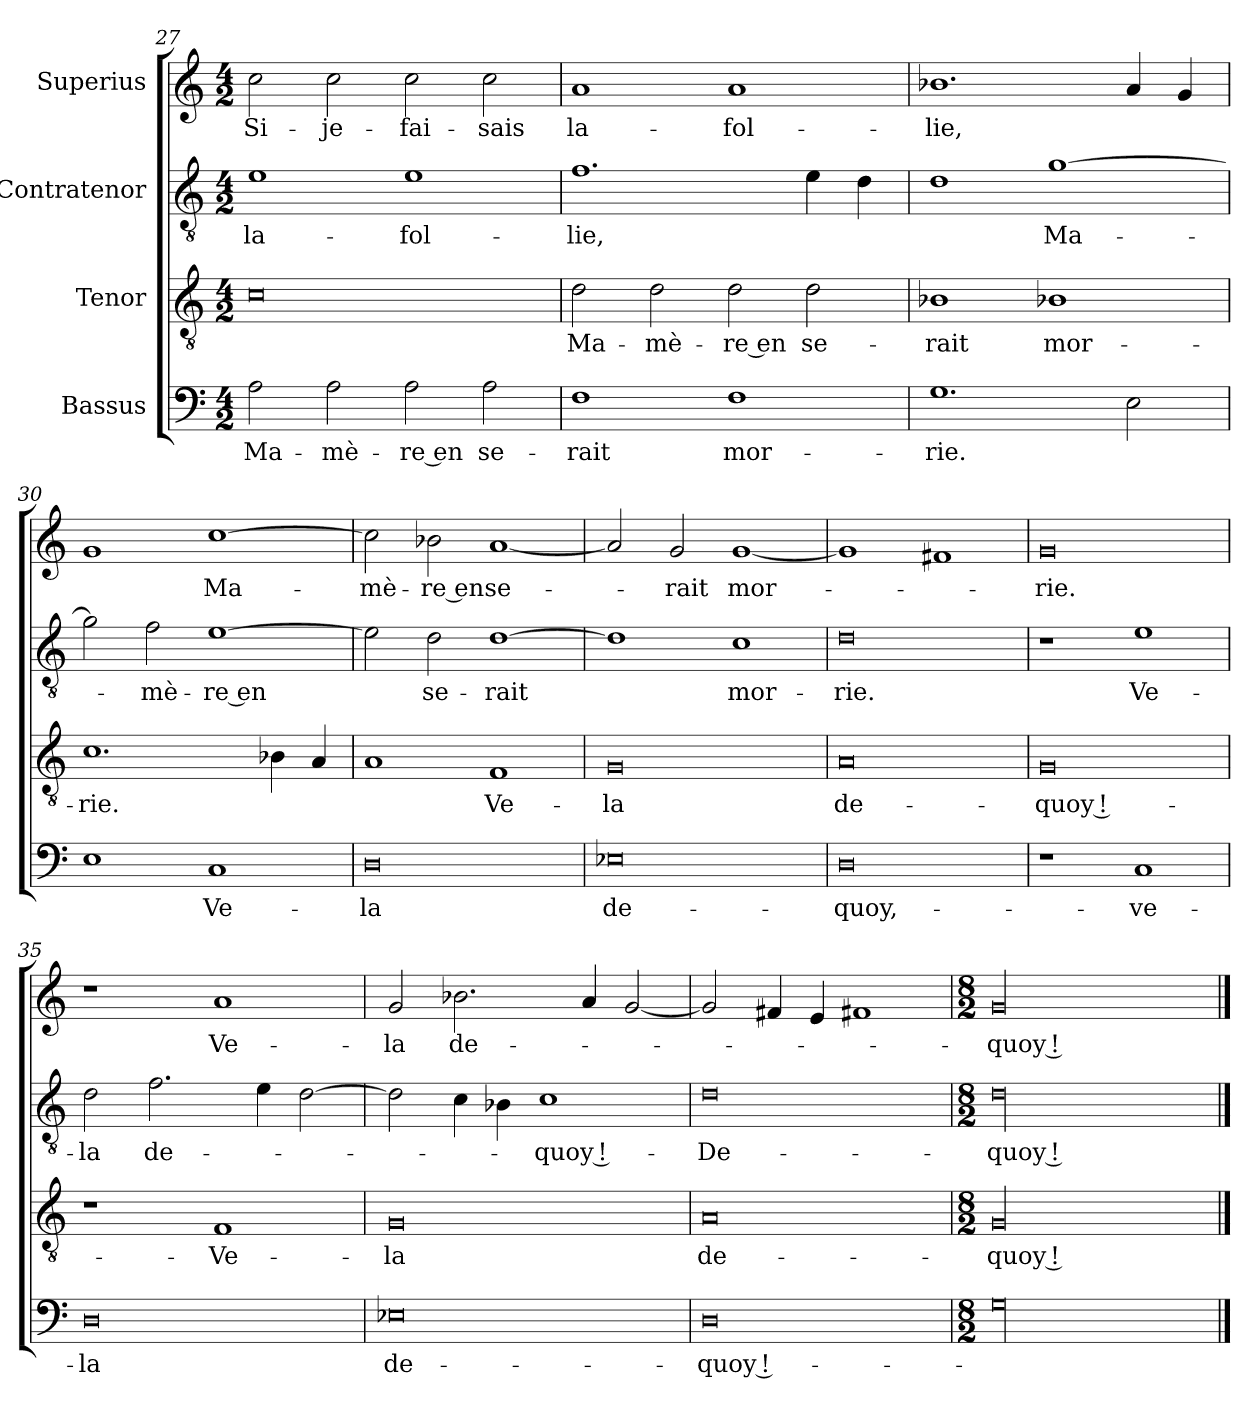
**kern	**text	**kern	**text	**kern	**text	**kern	**text
*part4	*part4	*part3	*part3	*part2	*part2	*part1	*part1
*staff4	*staff4	*staff3	*staff3	*staff2	*staff2	*staff1	*staff1
*I"Bassus	*	*I"Tenor	*	*I"Contratenor	*	*I"Superius	*
*clefF4	*	*clefGv2	*	*clefGv2	*	*clefG2	*
*k[]	*	*k[]	*	*k[]	*	*k[]	*
*M4/2	*	*M4/2	*	*M4/2	*	*M4/2	*
=27	=27	=27	=27	=27	=27	=27	=27
2A\	Ma-	0c\	.	1e\	la-	2cc\	Si-
2A\	mè-	.	.	.	.	2cc\	je-
2A\	-re en	.	.	1e\	fol-	2cc\	fai-
2A\	se-	.	.	.	.	2cc\	-sais
=28	=28	=28	=28	=28	=28	=28	=28
1F\	-rait	2d\	Ma-	1.f\	-lie,	1a/	la-
.	.	2d\	mè-	.	.	.	.
1F\	mor-	2d\	-re en	.	.	1a/	fol-
.	.	2d\	se-	4e\	.	.	.
.	.	.	.	4d\	.	.	.
=29	=29	=29	=29	=29	=29	=29	=29
1.G\	-rie.	1B-X\	-rait	1d\	.	1.b-X\	-lie,
.	.	1B-X\	mor-	[1g\	Ma-	.	.
2E\	.	.	.	.	.	4a/	.
.	.	.	.	.	.	4g/	.
=30	=30	=30	=30	=30	=30	=30	=30
1E\	.	1.c\	-rie.	2g\]	.	1g/	.
.	.	.	.	2f\	mè-	.	.
1C/	Ve-	.	.	[1e\	-re en	[1cc\	Ma-
.	.	4B-X\	.	.	.	.	.
.	.	4A/	.	.	.	.	.
=31	=31	=31	=31	=31	=31	=31	=31
0D\	-la	1A/	.	2e\]	.	2cc\]	mè-
.	.	.	.	2d\	se-	2b-X\	-re en
.	.	1F/	Ve-	[1d\	-rait	[1a/	se-
=32	=32	=32	=32	=32	=32	=32	=32
0E-X\	de-	0G/	-la	1d\]	.	2a/]	.
.	.	.	.	.	.	2g/	-rait
.	.	.	.	1c\	mor-	[1g/	mor-
=33	=33	=33	=33	=33	=33	=33	=33
0D\	quoy,-	0A/	de-	0d\	-rie.	1g/]	.
.	.	.	.	.	.	1f#X/	.
=34	=34	=34	=34	=34	=34	=34	=34
1r	.	0G/	quoy !-	1r	.	0g/	-rie.
1C/	ve-	.	.	1e\	Ve-	.	.
=35	=35	=35	=35	=35	=35	=35	=35
0D\	-la	1r	.	2d\	-la	1r	.
.	.	.	.	2.f\	de-	.	.
.	.	1F/	Ve-	.	.	1a/	Ve-
.	.	.	.	4e\	.	.	.
.	.	.	.	[2d\	.	.	.
=36	=36	=36	=36	=36	=36	=36	=36
0E-X\	de-	0G/	-la	2d\]	.	2g/	-la
.	.	.	.	4c\	.	2.b-X\	de-
.	.	.	.	4B-X\	.	.	.
.	.	.	.	1c\	quoy !-	.	.
.	.	.	.	.	.	4a/	.
.	.	.	.	.	.	[2g/	.
=37	=37	=37	=37	=37	=37	=37	=37
0D\	quoy !-	0A/	de-	0d\	De-	2g/]	.
.	.	.	.	.	.	4f#X/	.
.	.	.	.	.	.	4e/	.
.	.	.	.	.	.	1f#X/	.
=38	=38	=38	=38	=38	=38	=38	=38
*M8/2	*	*M8/2	*	*M8/2	*	*M8/2	*
00G\	.	00G/	quoy !-	00d\	quoy !-	00g/	quoy !-
==	==	==	==	==	==	==	==
*-	*-	*-	*-	*-	*-	*-	*-
